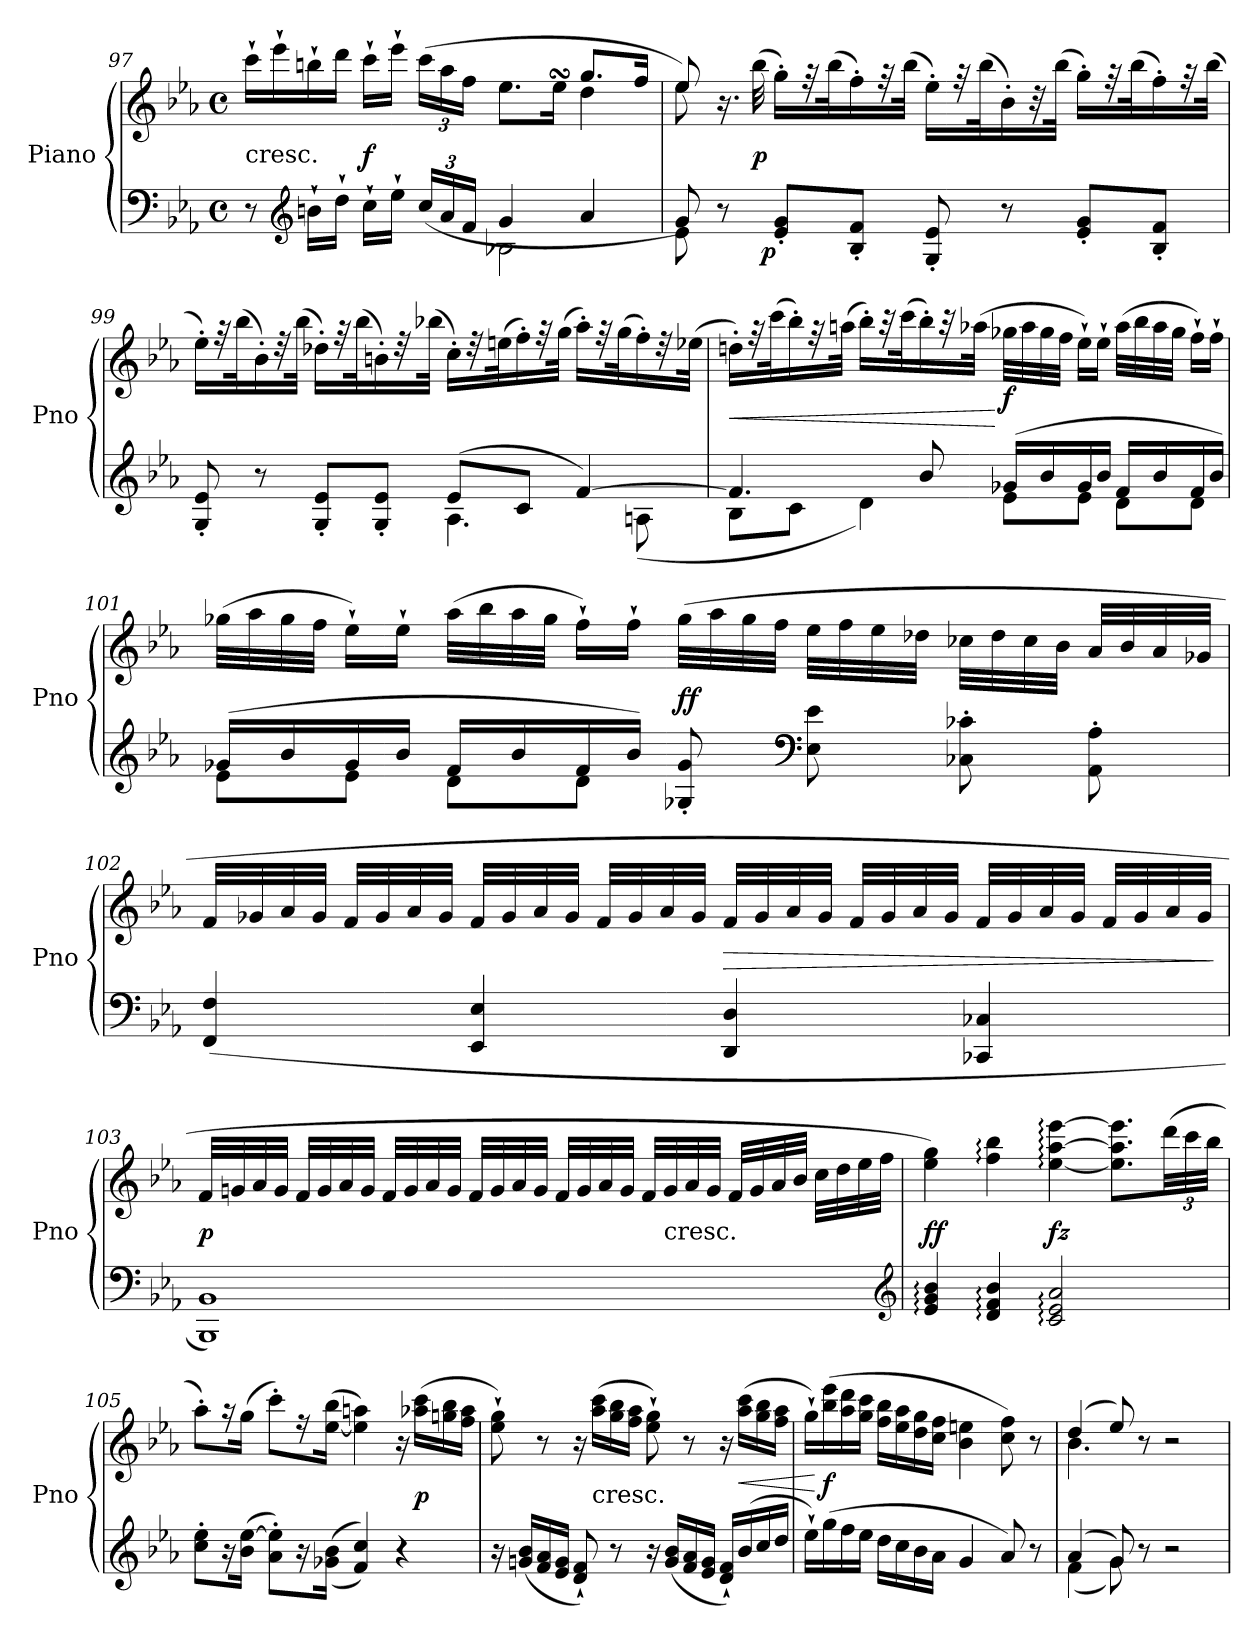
**kern	**kern	**dynam
*part1	*part1	*part1
*staff2	*staff1	*staff1/2
*I"Piano	*	*
*I'Pno	*	*
!!LO:LB:g=z
*clefF4	*clefG2	*
*k[b-e-a-]	*k[b-e-a-]	*
*E-:	*E-:	*
*M4/4	*M4/4	*
*met(c)	*met(c)	*
=97	=97	=97
*^	*^	*
!	!	!LO:TX:c:t=cresc.	!	!
8r	8ryy	16ccc`LL	2.ryy	.
.	.	16eee-`	.	.
*clefG2	*	*	*	*
16bn`\LL	4.ryy	16bbn`	.	.
16dd`\JJ	.	16dddJJ	.	.
16cc`\LL	.	16ccc`LL	.	f
16ee-`\JJ	.	16eee-`JJ	.	.
*	*	*Xbrackettup	*	*
(>24ccLL	.	(24cccLL	.	.
24a-	.	24aa-	.	.
24fJJ	.	24ffJJ	.	.
4g	2B-X	8.ee-L	.	.
.	.	16ee-sSSsJk	.	.
4a-	.	8.ggL	4dd	.
.	.	16ffJk	.	.
=98	=98	=98	=98	=98
8g)	8e-	8ee-)	8ee-	.
8r	2..ryy	16.r	2..ryy	.
.	.	(32bb-	.	p
!	!	!	!	!LO:DY:b=2:rj
8e-' 8g'L	.	16gg'LL)	.	p
.	.	32r	.	.
.	.	(32bb-K	.	.
8B-' 8f'J	.	16ff')	.	.
.	.	32r	.	.
.	.	(32bb-JJk	.	.
8G' 8e-'	.	16ee-'LL)	.	.
.	.	32r	.	.
.	.	(32bb-K	.	.
8r	.	16b-')	.	.
.	.	32r	.	.
.	.	(32bb-JJk	.	.
8e-' 8g'L	.	16gg'LL)	.	.
.	.	32r	.	.
.	.	(32bb-K	.	.
8B-' 8f'J	.	16ff')	.	.
.	.	32r	.	.
.	.	(32bb-JJk	.	.
*	*	*v	*v	*
!!LO:LB:g=z
=99	=99	=99	=99
8G' 8e-'	2ryy	16ee-'LL)	.
.	.	32r	.
.	.	(32bb-K	.
8r	.	16b-')	.
.	.	32r	.
.	.	(32bb-JJk	.
8G' 8e-'L	.	16dd-X'LL)	.
.	.	32r	.
.	.	(32bb-K	.
8G' 8e-'J	.	16bn')	.
.	.	32r	.
.	.	(32bb-XJJk	.
(8e-L	4.A-	16cc'LL)	.
.	.	32r	.
.	.	(32eenK	.
8cJ	.	16ff')	.
.	.	32r	.
.	.	(32ggJJk	.
[4f)	.	16aa-'LL)	.
.	.	32r	.
.	.	(32ggK	.
.	(8An	16ff')	.
.	.	32r	.
.	.	(32ee-XJJk	.
=100	=100	=100	=100
4.f]	8B-L	16ddn'LL)	<
.	.	32r	.
.	.	(32cccK	.
.	8cJ	16bb-')	.
.	.	32r	.
.	.	(32aanJJk	.
.	4d)	16bb-'LL)	.
.	.	32r	.
.	.	(32cccK	.
8b-	.	16bb-')	.
.	.	32r	.
.	.	(32aa-XJJk	.
(16g-XLL	8e-L	32gg-XLLL	[ f
.	.	32aa-	.
16b-	.	32gg-	.
.	.	32ffJJJ	.
16g-	8e-J	16ee-`LL)	.
16b-JJ	.	16ee-`JJ	.
16fLL	8dL	(32aa-LLL	.
.	.	32bb-	.
16b-	.	32aa-	.
.	.	32gg-JJJ	.
16f	8dJ	16ff`LL)	.
16b-JJ)	.	16ff`JJ	.
!!LO:LB:g=z
=101	=101	=101	=101
(16g-XLL	8e-L	(32gg-XLLL	.
.	.	32aa-	.
16b-	.	32gg-	.
.	.	32ffJJJ	.
16g-	8e-J	16ee-`LL)	.
16b-JJ	.	16ee-`JJ	.
16fLL	8dL	(32aa-LLL	.
.	.	32bb-	.
16b-	.	32aa-	.
.	.	32gg-JJJ	.
16f	8dJ	16ff`LL)	.
16b-JJ)	.	16ff`JJ	.
8G-X' 8g-'	8ryy	(32gg-LLL	ff
.	.	32aa-	.
.	.	32gg-	.
.	.	32ffJJJ	.
*clefF4	*	*	*
8E- 8e-	4.ryy	32ee-LLL	.
.	.	32ff	.
.	.	32ee-	.
.	.	32dd-XJJJ	.
8C-X' 8c-X'	.	32cc-XLLL	.
.	.	32dd-	.
.	.	32cc-	.
.	.	32b-JJJ	.
8AA-' 8A-'	.	32a-LLL	.
.	.	32b-	.
.	.	32a-	.
.	.	32g-XJJJ	.
*v	*v	*	*
=102	=102	=102
(4FF 4F	32fLLL	.
.	32g-X	.
.	32a-	.
.	32g-JJJ	.
.	32fLLL	.
.	32g-	.
.	32a-	.
.	32g-JJJ	.
4EE- 4E-	32fLLL	.
.	32g-	.
.	32a-	.
.	32g-JJJ	.
.	32fLLL	.
.	32g-	.
.	32a-	.
.	32g-JJJ	.
4DD 4D	32fLLL	>
.	32g-	.
.	32a-	.
.	32g-JJJ	.
.	32fLLL	.
.	32g-	.
.	32a-	.
.	32g-JJJ	.
4CC-X 4C-X	32fLLL	.
.	32g-	.
.	32a-	.
.	32g-JJJ	.
.	32fLLL	.
.	32g-	.
.	32a-	.
.	32g-JJJ	.
.	.	]
!!LO:LB:g=z
=103	=103	=103
1BBB- 1BB-)	32fLLL	p
.	32gn	.
.	32a-	.
.	32gJJJ	.
.	32fLLL	.
.	32g	.
.	32a-	.
.	32gJJJ	.
.	32fLLL	.
.	32g	.
.	32a-	.
.	32gJJJ	.
.	32fLLL	.
.	32g	.
.	32a-	.
.	32gJJJ	.
.	32fLLL	.
.	32g	.
.	32a-	.
.	32gJJJ	.
.	32fLLL	.
!	!LO:TX:c:t=cresc.	!
.	32g	.
.	32a-	.
.	32gJJJ	.
.	32fLLL	.
.	32g	.
.	32a-	.
.	32b-JJJ	.
.	32ccLLL	.
.	32dd	.
.	32ee-	.
.	32ffJJJ	.
*clefG2	*	*
=104	=104	=104
4e-: 4g: 4b-:	4ee- 4gg)	ff
4d: 4f: 4b-:	4ff: 4bb-:	.
2c: 2e-: 2a-:	[4ee-: [4aa-: [4eee-:	fz
.	8.ee-] 8.aa-] 8.eee-]L	.
.	(48dddLL	.
.	48ccc	.
.	48bb-JJJ	.
=105	=105	=105
8cc' 8ee-'L	8aa-'L)	.
16r	16r	.
(<16b- [16ee-Jk	(16ggJk	.
8a-' 8ee-]'L)	8ccc'L)	.
16r	16r	.
(<(>16g-X 16b-Jk	([16ee- 16bb-Jk	.
4f 4cc))	4ee-] 4aan)	.
4r	16r	.
.	(16aa-X 16cccLL	p
.	16ggn 16bb-	.
.	16ff 16aa-JJ	.
!!LO:LB:g=z
=106	=106	=106
16r	8ee-` 8gg`)	.
(16gn 16b-LL	.	.
16f 16a-	8r	.
16e- 16gJJ	.	.
8d` 8f`)	16r	.
!	!LO:TX:c:t=cresc.	!
.	(16aa- 16cccLL	.
8r	16gg 16bb-	.
.	16ff 16aa-JJ	.
16r	8ee-` 8gg`)	.
(16g 16b-LL	.	.
16f 16a-	8r	.
16e- 16gJJ	.	.
16d` 16f`LL)	16r	.
(<16b-	(16aa- 16cccLL	<
16cc	16gg 16bb-	.
16ddJJ	16ff 16aa-JJ	.
=107	=107	=107
16ee-`LL)	16gg`LL)	.
(16gg	(16bb- 16eee-	[ f
16ff	16aa- 16ddd	.
16ee-JJ	16gg 16cccJJ	.
16ddLL	16ff 16bb-LL	.
16cc	16ee- 16aa-	.
16b-	16dd 16gg	.
16a-JJ	16cc 16ffJJ	.
4g	4b- 4een	.
8a-)	8cc 8ff)	.
8r	8r	.
=108	=108	=108
*^	*^	*
(4a-	(4f	(4dd	4.b-	.
8g)	8g)	8ee-)	.	.
8r	8ryy	8r	8ryy	.
2r	2ryy	2r	2ryy	.
*v	*v	*	*	*
*	*v	*v	*
=	=	=
*-	*-	*-
